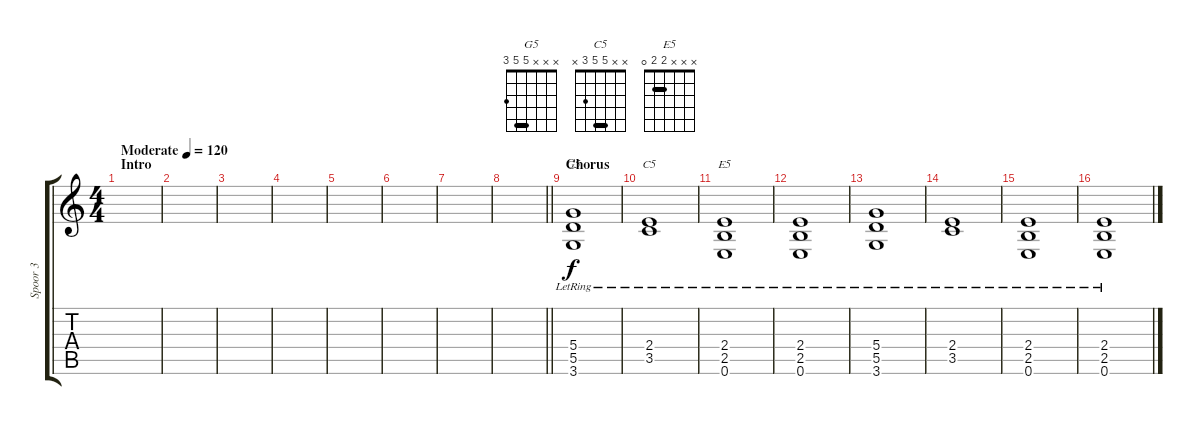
\track ("Spoor 3" "Spoor 3") {instrument overdrivenguitar}
\staff {score tabs}
\tuning (E4 B3 G3 D3 A2 E2) {hide}
\chord ("G5" x x x 5 5 3) {barre 5}
\chord ("C5" x x 5 5 3 x) {barre 5}
\chord ("E5" x x x 2 2 0) {barre 2}
\ts (4 4)
\section ("" "Intro")
\tempo (120 "Moderate")
\clef g2
\ks c
|
|
|
|
|
|
|
\barLineRight lightlight
|
\section ("" "Chorus")
(5.4{lr} 5.5{lr} 3.6{lr}).1{ch "G5"} |
(2.4{lr} 3.5{lr}).1{ch "C5"} |
(2.4{lr} 2.5{lr} 0.6{lr}).1{ch "E5"} |
(2.4{lr} 2.5{lr} 0.6{lr}).1 |
(5.4{lr} 5.5{lr} 3.6{lr}).1 |
(2.4{lr} 3.5{lr}).1 |
(2.4{lr} 2.5{lr} 0.6{lr}).1 |
(2.4{lr} 2.5{lr} 0.6{lr}).1
